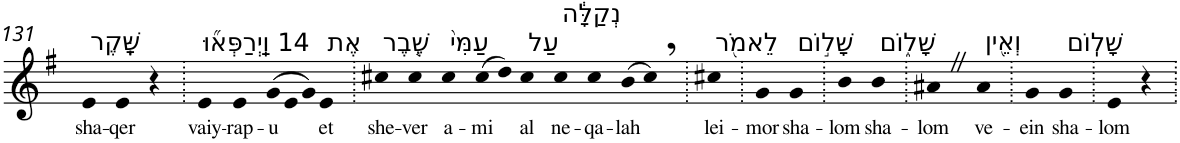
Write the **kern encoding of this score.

**kern	**text
*part1	*part1
*staff1	*staff1
*I"Piano	*
*I'Pno	*
!!LO:PB:g=z
*clefG2	*
*k[f#]	*
*G:	*
=131	=131
!LO:TX:a:t=שָּֽׁקֶר	!
!	!LO:LY:b
4e	sha-
!	!LO:LY:b
4e	-qer
4r	.
=132.	=132.
!LO:TX:a:t=14 וַֽיְרַפְּא֞וּ	!
!	!LO:LY:b
4e	vaiy-
!	!LO:LY:b
4e	-rap-
*Xtuplet	*
!	!LO:LY:b
(>12g	-u
12e	.
12g)	.
!LO:TX:a:t=אֶת	!
!	!LO:LY:b
4e	et
=133.	=133.
!LO:TX:a:t=שֶׁ֤בֶר	!
!	!LO:LY:b
4cc#X	she-
!	!LO:LY:b
4cc#	-ver
!LO:TX:a:t=עַמִּי֙	!
!	!LO:LY:b
4cc#	a-
!	!LO:LY:b
(>8cc#	-mi
8dd)	.
!LO:TX:a:t=עַל	!
!	!LO:LY:b
4cc#	al
!LO:TX:a:t=נְקַלָּ֔ה	!
!	!LO:LY:b
4cc#	ne-
!	!LO:LY:b
4cc#	-qa-
!	!LO:LY:b
(>8b	-lah
8cc#,)	.
=134.	=134.
!LO:TX:a:t=לֵאמֹ֖ר	!
!	!LO:LY:b
4cc#X	lei-
=135.	=135.
!	!LO:LY:b
4g	-mor
!LO:TX:a:t=שָׁל֣וֹם	!
!	!LO:LY:b
4g	sha-
=136.	=136.
!	!LO:LY:b
4b	-lom
!LO:TX:a:t=שָׁל֑וֹם	!
!	!LO:LY:b
4b	sha-
=137.	=137.
!	!LO:LY:b
4a#XZ	-lom
!LO:TX:a:t=וְאֵ֖ין	!
!	!LO:LY:b
4a#	ve-
=138.	=138.
!	!LO:LY:b
4g	-ein
!LO:TX:a:t=שָׁלֽוֹם	!
!	!LO:LY:b
4g	sha-
=139.	=139.
!	!LO:LY:b
4e	-lom
4r	.
=.	=.
*-	*-
